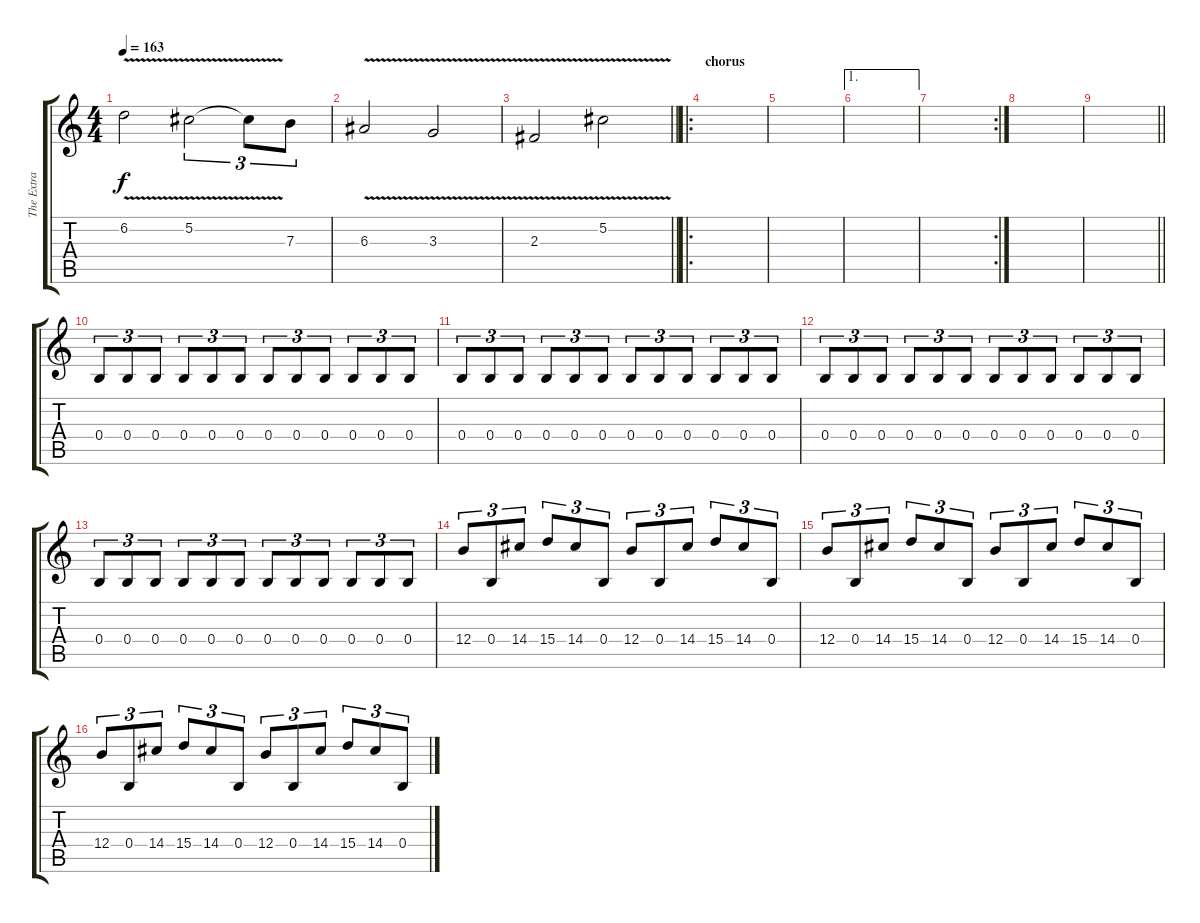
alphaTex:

\track ("The Extra Guitar #1" "The Extra ") {instrument distortionguitar}
\staff {score tabs}
\tuning (Db4 Ab3 E3 B2 Gb2 B1) {hide}
\ts (4 4)
\tempo 163
\clef g2
\ks c
6.2{v}.2{dy f} 5.2{v}.2{tu (3 2)} 5.2{t}.8{tu (3 2)} 7.3.8{tu (3 2)} |
6.3{v}.2 3.3{v}.2 |
\barLineRight lightlight
2.3{v}.2 5.2{v}.2 |
\ro
\section ("" "chorus")
|
|
\ae 1
|
\rc 2
|
|
\barLineRight lightlight
|
\section ("" "")
0.4.8{tu (3 2)} 0.4.8{tu (3 2)} 0.4.8{tu (3 2)} 0.4.8{tu (3 2)} 0.4.8{tu (3 2)} 0.4.8{tu (3 2)} 0.4.8{tu (3 2)} 0.4.8{tu (3 2)} 0.4.8{tu (3 2)} 0.4.8{tu (3 2)} 0.4.8{tu (3 2)} 0.4.8{tu (3 2)} |
0.4.8{tu (3 2)} 0.4.8{tu (3 2)} 0.4.8{tu (3 2)} 0.4.8{tu (3 2)} 0.4.8{tu (3 2)} 0.4.8{tu (3 2)} 0.4.8{tu (3 2)} 0.4.8{tu (3 2)} 0.4.8{tu (3 2)} 0.4.8{tu (3 2)} 0.4.8{tu (3 2)} 0.4.8{tu (3 2)} |
0.4.8{tu (3 2)} 0.4.8{tu (3 2)} 0.4.8{tu (3 2)} 0.4.8{tu (3 2)} 0.4.8{tu (3 2)} 0.4.8{tu (3 2)} 0.4.8{tu (3 2)} 0.4.8{tu (3 2)} 0.4.8{tu (3 2)} 0.4.8{tu (3 2)} 0.4.8{tu (3 2)} 0.4.8{tu (3 2)} |
0.4.8{tu (3 2)} 0.4.8{tu (3 2)} 0.4.8{tu (3 2)} 0.4.8{tu (3 2)} 0.4.8{tu (3 2)} 0.4.8{tu (3 2)} 0.4.8{tu (3 2)} 0.4.8{tu (3 2)} 0.4.8{tu (3 2)} 0.4.8{tu (3 2)} 0.4.8{tu (3 2)} 0.4.8{tu (3 2)} |
12.4.8{tu (3 2)} 0.4.8{tu (3 2)} 14.4.8{tu (3 2)} 15.4.8{tu (3 2)} 14.4.8{tu (3 2)} 0.4.8{tu (3 2)} 12.4.8{tu (3 2)} 0.4.8{tu (3 2)} 14.4.8{tu (3 2)} 15.4.8{tu (3 2)} 14.4.8{tu (3 2)} 0.4.8{tu (3 2)} |
12.4.8{tu (3 2)} 0.4.8{tu (3 2)} 14.4.8{tu (3 2)} 15.4.8{tu (3 2)} 14.4.8{tu (3 2)} 0.4.8{tu (3 2)} 12.4.8{tu (3 2)} 0.4.8{tu (3 2)} 14.4.8{tu (3 2)} 15.4.8{tu (3 2)} 14.4.8{tu (3 2)} 0.4.8{tu (3 2)} |
12.4.8{tu (3 2)} 0.4.8{tu (3 2)} 14.4.8{tu (3 2)} 15.4.8{tu (3 2)} 14.4.8{tu (3 2)} 0.4.8{tu (3 2)} 12.4.8{tu (3 2)} 0.4.8{tu (3 2)} 14.4.8{tu (3 2)} 15.4.8{tu (3 2)} 14.4.8{tu (3 2)} 0.4.8{tu (3 2)}
